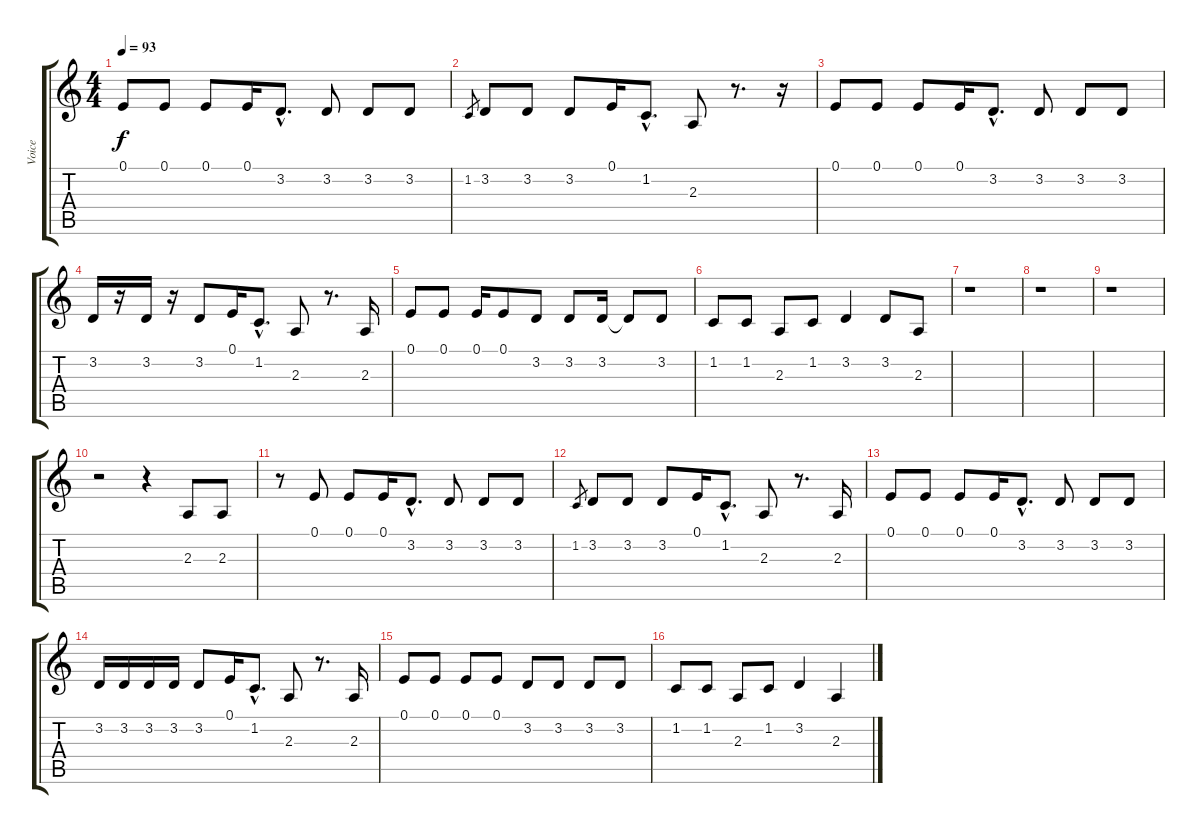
\track ("Voice" "Voice") {instrument baritonesax}
\staff {score tabs}
\tuning (E4 B3 G3 D3 A2 E2) {hide}
\ts (4 4)
\tempo 93
\clef g2
\ks c
0.1.8{dy f} 0.1.8 0.1.8 0.1.16 3.2{hac}.8{d} 3.2.8 3.2.8 3.2.8 |
1.2.8{gr} 3.2.8 3.2.8 3.2.8 0.1.16 1.2{hac}.8{d} 2.3.8 r.8{d} r.16 |
0.1.8 0.1.8 0.1.8 0.1.16 3.2{hac}.8{d} 3.2.8 3.2.8 3.2.8 |
3.2.16 r.16 3.2.16 r.16 3.2.8 0.1.16 1.2{hac}.8{d} 2.3.8 r.8{d} 2.3.16 |
0.1.8 0.1.8 0.1.16 0.1.8 3.2.8 3.2.8 3.2.16 3.2{t}.8 3.2.8 |
1.2.8 1.2.8 2.3.8 1.2.8 3.2.4 3.2.8 2.3.8 |
r.1 |
r.1 |
r.1 |
r.2 r.4 2.3.8 2.3.8 |
r.8 0.1.8 0.1.8 0.1.16 3.2{hac}.8{d} 3.2.8 3.2.8 3.2.8 |
1.2.8{gr} 3.2.8 3.2.8 3.2.8 0.1.16 1.2{hac}.8{d} 2.3.8 r.8{d} 2.3.16 |
0.1.8 0.1.8 0.1.8 0.1.16 3.2{hac}.8{d} 3.2.8 3.2.8 3.2.8 |
3.2.16 3.2.16 3.2.16 3.2.16 3.2.8 0.1.16 1.2{hac}.8{d} 2.3.8 r.8{d} 2.3.16 |
0.1.8 0.1.8 0.1.8 0.1.8 3.2.8 3.2.8 3.2.8 3.2.8 |
1.2.8 1.2.8 2.3.8 1.2.8 3.2.4 2.3.4
